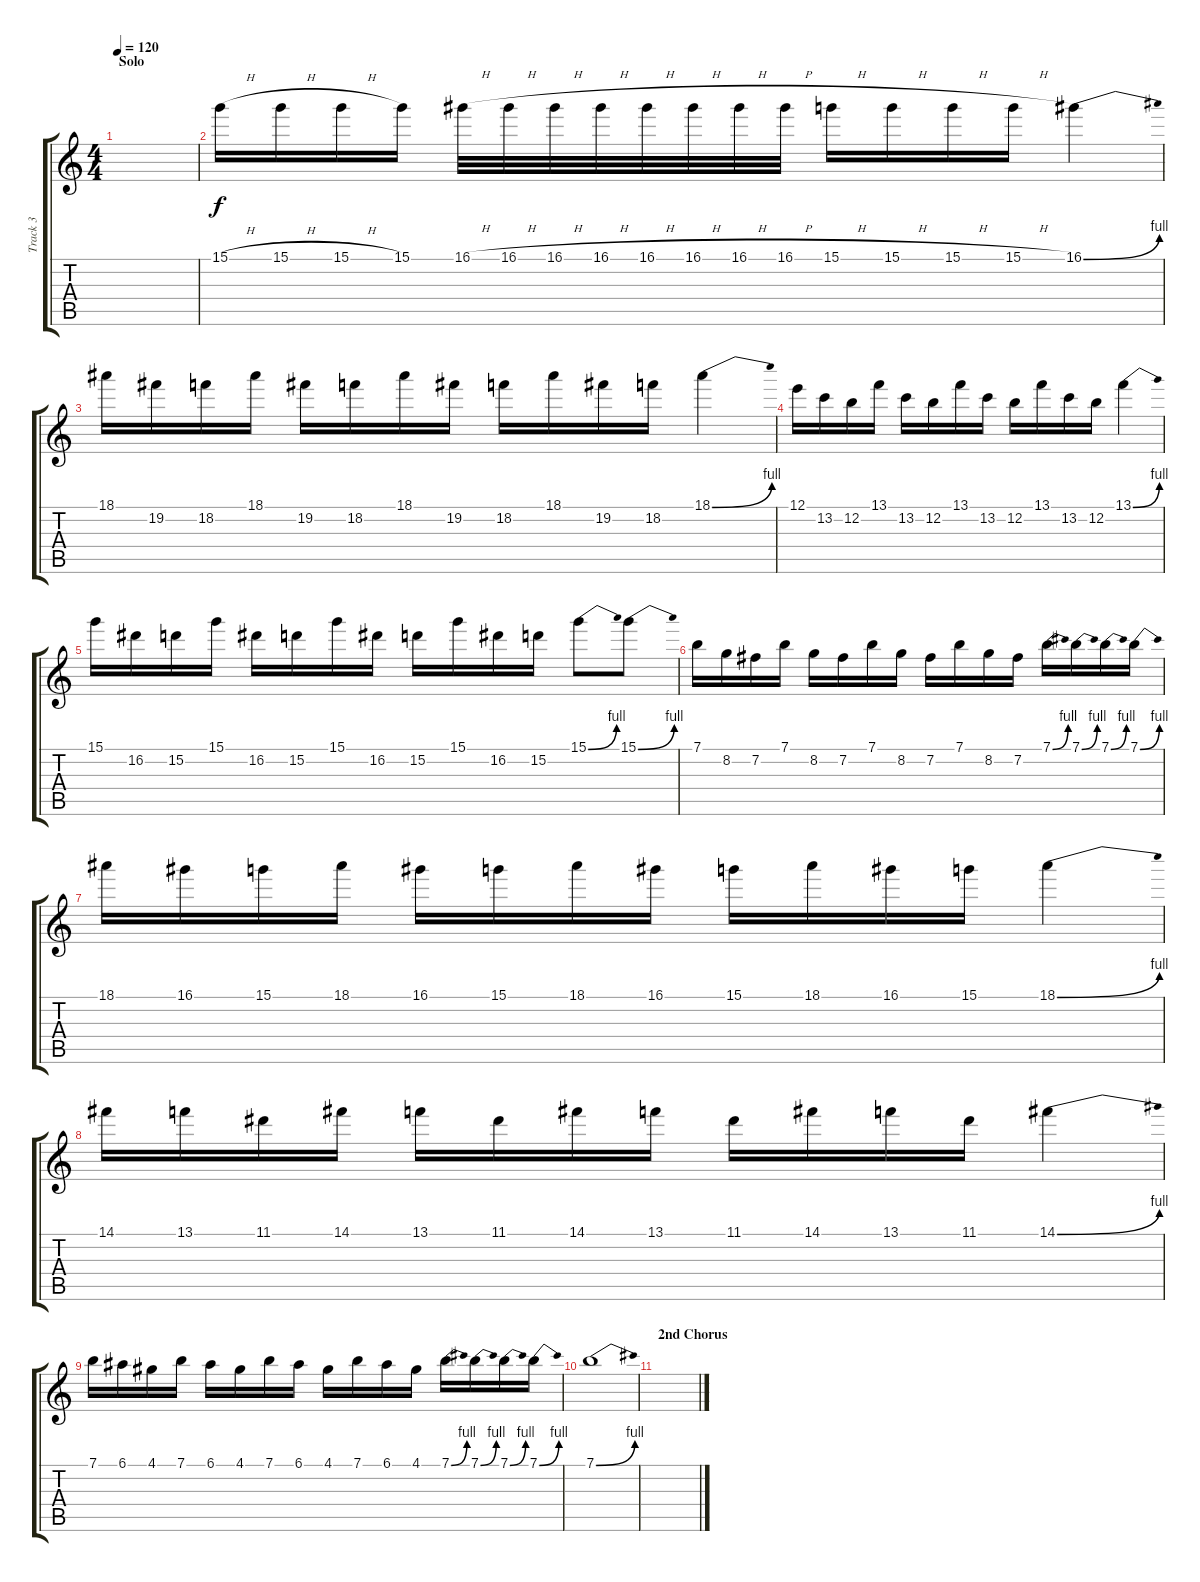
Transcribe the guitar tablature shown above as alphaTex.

\track ("Track 3" "Track 3") {instrument overdrivenguitar}
\staff {score tabs}
\tuning (E4 B3 G3 D3 A2 E2) {hide}
\ts (4 4)
\section ("" "Solo")
\tempo 120
\clef g2
\ks c
|
15.1{h}.16 15.1{h}.16 15.1{h}.16 15.1.16 16.1{h}.32 16.1{h}.32 16.1{h}.32 16.1{h}.32 16.1{h}.32 16.1{h}.32 16.1{h}.32 16.1{h}.32 15.1{h}.16 15.1{h}.16 15.1{h}.16 15.1{h}.16 16.1{be (bend 0 0 60 4)}.4 |
18.1.16 19.2.16 18.2.16 18.1.16 19.2.16 18.2.16 18.1.16 19.2.16 18.2.16 18.1.16 19.2.16 18.2.16 18.1{be (bend 0 0 60 4)}.4 |
12.1.16 13.2.16 12.2.16 13.1.16 13.2.16 12.2.16 13.1.16 13.2.16 12.2.16 13.1.16 13.2.16 12.2.16 13.1{be (bend 0 0 60 4)}.4 |
15.1.16 16.2.16 15.2.16 15.1.16 16.2.16 15.2.16 15.1.16 16.2.16 15.2.16 15.1.16 16.2.16 15.2.16 15.1{be (bend 0 0 60 4)}.8 15.1{be (bend 0 0 60 4)}.8 |
7.1.16 8.2.16 7.2.16 7.1.16 8.2.16 7.2.16 7.1.16 8.2.16 7.2.16 7.1.16 8.2.16 7.2.16 7.1{be (bend 0 0 60 4)}.16 7.1{be (bend 0 0 60 4)}.16 7.1{be (bend 0 0 60 4)}.16 7.1{be (bend 0 0 60 4)}.16 |
18.1.16 16.1.16 15.1.16 18.1.16 16.1.16 15.1.16 18.1.16 16.1.16 15.1.16 18.1.16 16.1.16 15.1.16 18.1{be (bend 0 0 60 4)}.4 |
14.1.16 13.1.16 11.1.16 14.1.16 13.1.16 11.1.16 14.1.16 13.1.16 11.1.16 14.1.16 13.1.16 11.1.16 14.1{be (bend 0 0 60 4)}.4 |
7.1.16 6.1.16 4.1.16 7.1.16 6.1.16 4.1.16 7.1.16 6.1.16 4.1.16 7.1.16 6.1.16 4.1.16 7.1{be (bend 0 0 60 4)}.16 7.1{be (bend 0 0 60 4)}.16 7.1{be (bend 0 0 60 4)}.16 7.1{be (bend 0 0 60 4)}.16 |
7.1{be (bend 0 0 60 4)}.1 |
\section ("" "2nd Chorus")
